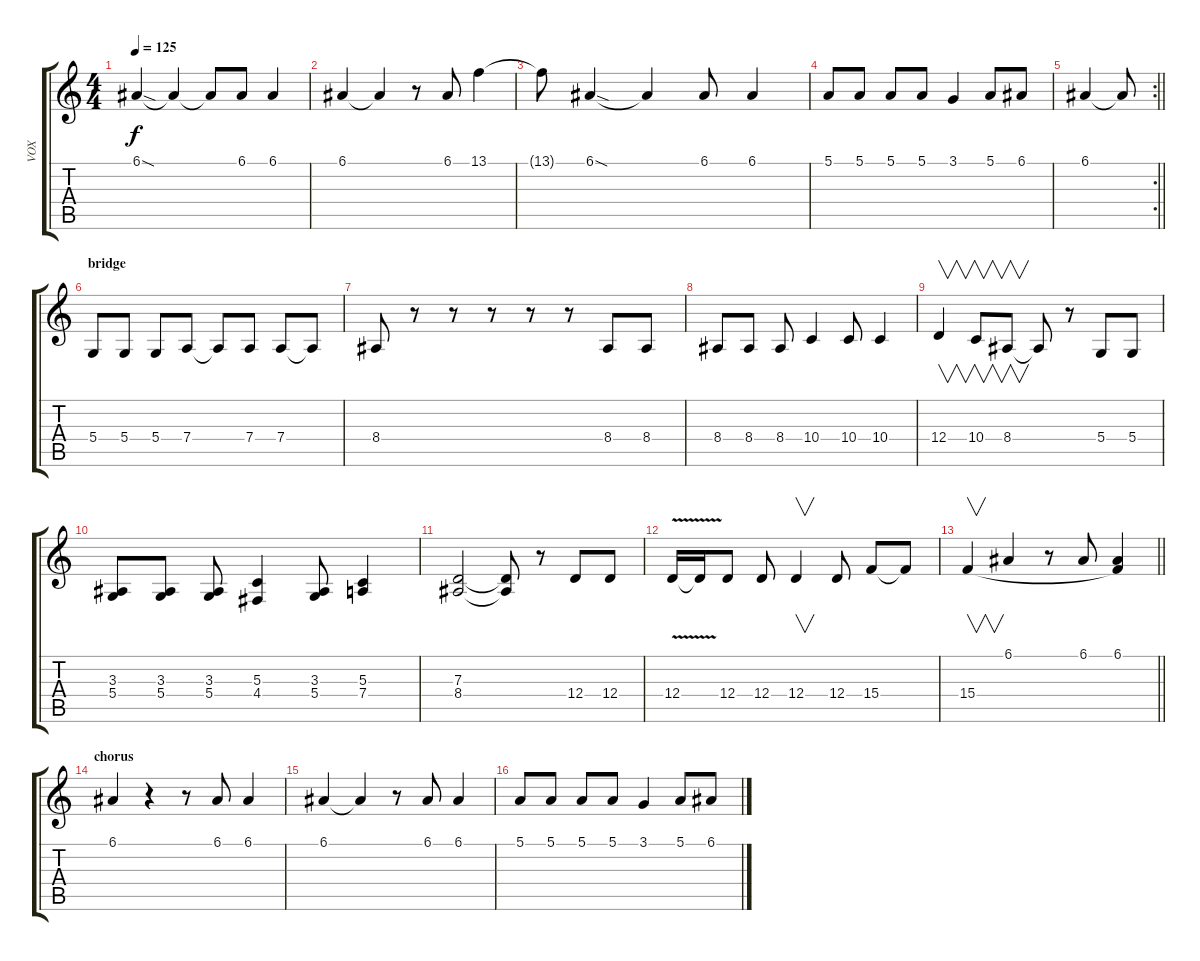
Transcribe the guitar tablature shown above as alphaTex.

\track ("VOX" "VOX") {instrument lead1square}
\staff {score tabs}
\tuning (E4 B3 G3 D3 A2 D2) {hide}
\ts (4 4)
\tempo 125
\clef g2
\ks c
6.1{sod t}.4{dy f} 6.1{t}.4 6.1{t}.8 6.1.8 6.1.4 |
6.1.4 6.1{t}.4 r.8 6.1.8 13.1.4 |
13.1{t}.8 6.1{sod}.4 6.1{t}.4 6.1.8 6.1.4 |
5.1.8 5.1.8 5.1.8 5.1.8 3.1.4 5.1.8 6.1.8 |
\rc 2
\barLineRight lightlight
6.1.4 6.1{t}.8 |
\section ("" "bridge")
5.4.8 5.4.8 5.4.8 7.4.8 7.4{t}.8 7.4.8 7.4.8 7.4{t}.8 |
8.4.8 r.8 r.8 r.8 r.8 r.8 8.4.8 8.4.8 |
8.4.8 8.4.8 8.4.8 10.4.4 10.4.8 10.4.4 |
12.4.4{v} 10.4.8{v} 8.4.8{v} 8.4{t}.8 r.8 5.4.8 5.4.8 |
(3.3 5.4).8 (3.3 5.4).8 (3.3 5.4).8 (5.3 4.4).4 (3.3 5.4).8 (5.3 7.4).4 |
(7.3 8.4).2 (7.3{t} 8.4{t}).8 r.8 12.4.8 12.4.8 |
12.4{v}.16 12.4{t}.16 12.4.8 12.4.8 12.4.4{v} 12.4.8 15.4.8 15.4{t}.8 |
\barLineRight lightlight
15.4.4{v} 6.1.4 r.8 6.1.8 (6.1 15.4{t}).4 |
\section ("" "chorus")
6.1.4 r.4 r.8 6.1.8 6.1.4 |
6.1.4 6.1{t}.4 r.8 6.1.8 6.1.4 |
5.1.8 5.1.8 5.1.8 5.1.8 3.1.4 5.1.8 6.1.8
